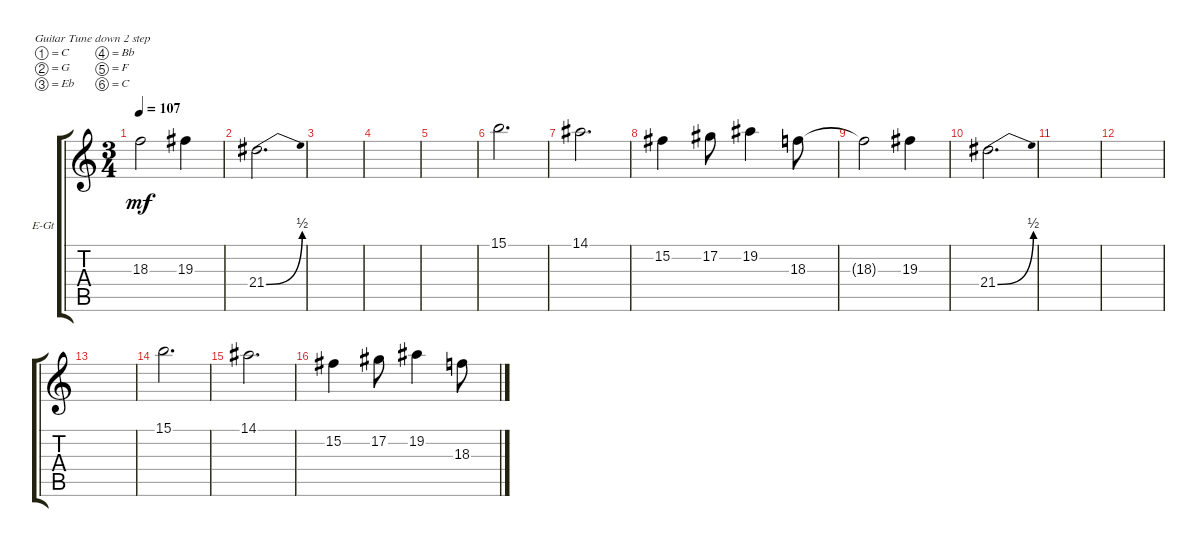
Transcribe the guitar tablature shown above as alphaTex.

\defaultSystemsLayout 4
\bracketExtendMode groupsimilarinstruments
\firstSystemTrackNameOrientation horizontal
\otherSystemsTrackNameOrientation horizontal
\track ("Clean Guitar" "E-Gt") {instrument acousticgrandpiano}
\staff {score tabs}
\tuning (C4 G3 Eb3 Bb2 F2 C2)
\displaytranspose 8
\ts (3 4)
\tempo 107
\clef g2
\scale
0.333333
\ks c
18.3{t}.2{dy mf} 19.3.4 |
\scale
0.333333 21.4{be (bend 0 0 52.199999999999996 2)}.2{d} |
\scale
0.333333 |
\scale
0.333333 |
\scale
0.333333 |
\scale
0.333333 15.1.2{d} |
\scale
0.333333 14.1.2{d} |
\scale
0.333333 15.2.4 17.2.8 19.2.4 18.3.8 |
\scale
0.333333 18.3{t}.2 19.3.4 |
\scale
0.333333 21.4{be (bend 0 0 52.199999999999996 2)}.2{d} |
\scale
0.333333 |
\scale
0.333333 |
\scale
0.333333 |
\scale
0.333333 15.1.2{d} |
\scale
0.333333 14.1.2{d} |
\scale
0.333333 15.2.4 17.2.8 19.2.4 18.3.8
